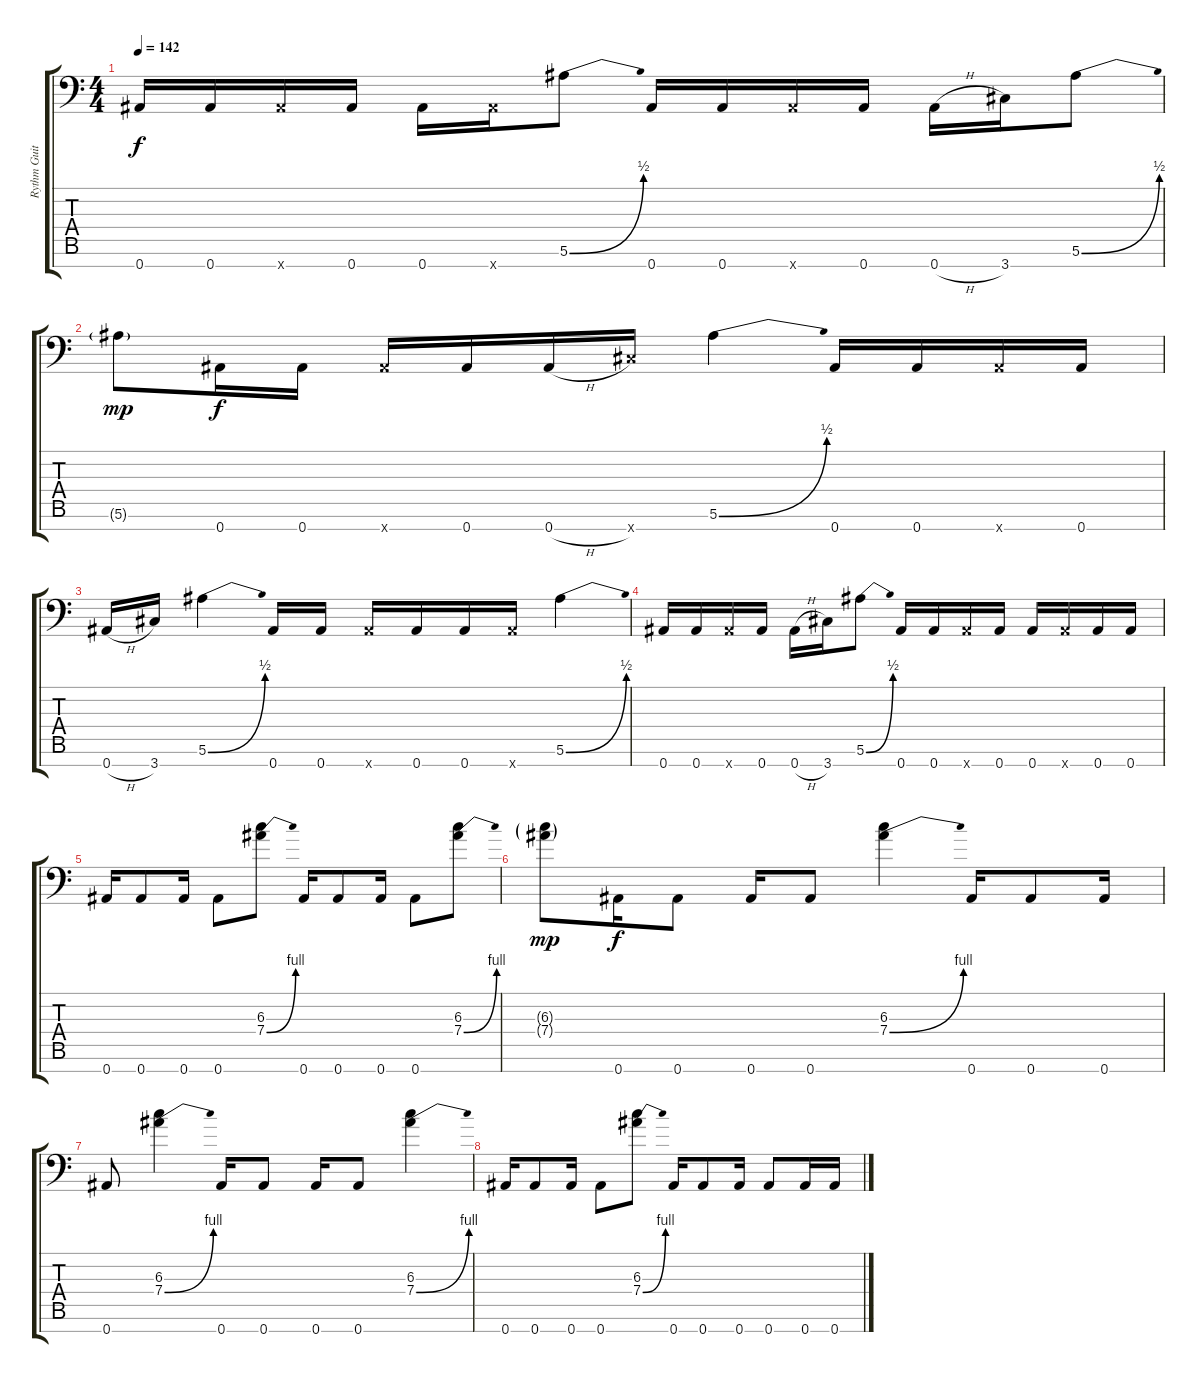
\track ("Rythm Guitar" "Rythm Guit") {instrument distortionguitar}
\staff {score tabs}
\tuning (Eb4 Bb3 Gb3 Eb3 Bb2 F2 Bb1) {hide}
\ts (4 4)
\tempo 142
\clef f4
\ks c
0.7.16{dy f} 0.7.16 0.7{x}.16 0.7.16 0.7.16 0.7{x}.16 5.6{be (bend 0 0 60 2)}.8 0.7.16 0.7.16 0.7{x}.16 0.7.16 0.7{h}.16 3.7.16 5.6{be (bend 0 0 60 2)}.8 |
5.6{g}.8{dy mp} 0.7.16{dy f} 0.7.16 0.7{x}.16 0.7.16 0.7{h}.16 3.7{x}.16 5.6{be (bend 0 0 60 2)}.4 0.7.16 0.7.16 0.7{x}.16 0.7.16 |
0.7{h}.16 3.7.16 5.6{be (bend 0 0 60 2)}.4 0.7.16 0.7.16 0.7{x}.16 0.7.16 0.7.16 0.7{x}.16 5.6{be (bend 0 0 60 2)}.4 |
0.7.16 0.7.16 0.7{x}.16 0.7.16 0.7{h}.16 3.7.16 5.6{be (bend 0 0 60 2)}.8 0.7.16 0.7.16 0.7{x}.16 0.7.16 0.7.16 0.7{x}.16 0.7.16 0.7.16 |
0.7.16 0.7.8 0.7.16 0.7.8 (6.3 7.4{be (bend 0 0 60 4)}).8 0.7.16 0.7.8 0.7.16 0.7.8 (6.3 7.4{be (bend 0 0 60 4)}).8 |
(6.3{g} 7.4{g}).8{dy mp} 0.7.16{dy f} 0.7.8 0.7.16 0.7.8 (6.3 7.4{be (bend 0 0 60 4)}).4 0.7.16 0.7.8 0.7.16 |
0.7.8 (6.3 7.4{be (bend 0 0 60 4)}).4 0.7.16 0.7.8 0.7.16 0.7.8 (6.3 7.4{be (bend 0 0 60 4)}).4 |
0.7.16 0.7.8 0.7.16 0.7.8 (6.3 7.4{be (bend 0 0 60 4)}).8 0.7.16 0.7.8 0.7.16 0.7.8 0.7.16 0.7.16
